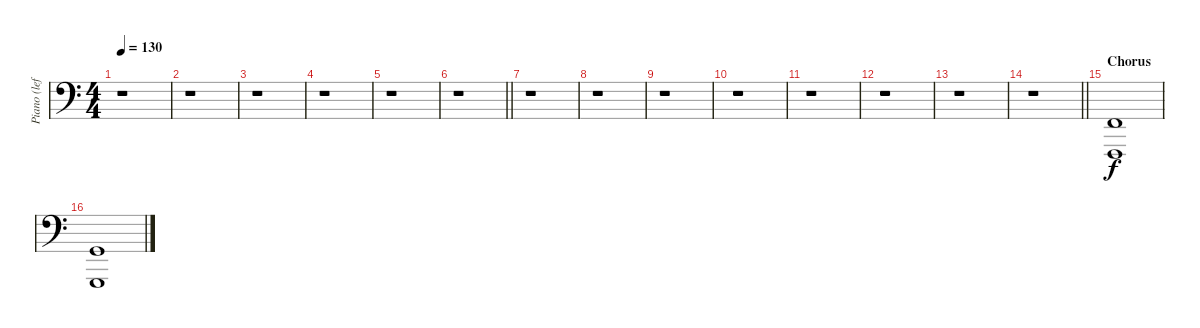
\track ("Piano (left hand)" "Piano (lef") {instrument acousticgrandpiano}
\staff {score}
\tuning (G2 D2 A1 E1 B0) {hide}
\ts (4 4)
\tempo 130
\clef f4
\ks c
r.1{dy f} |
r.1 |
r.1 |
r.1 |
r.1 |
\barLineRight lightlight
r.1 |
r.1 |
r.1 |
r.1 |
r.1 |
r.1 |
r.1 |
r.1 |
\barLineRight lightlight
r.1 |
\section ("" "Chorus")
(3.2 1.4).1 |
(5.2 3.4).1
